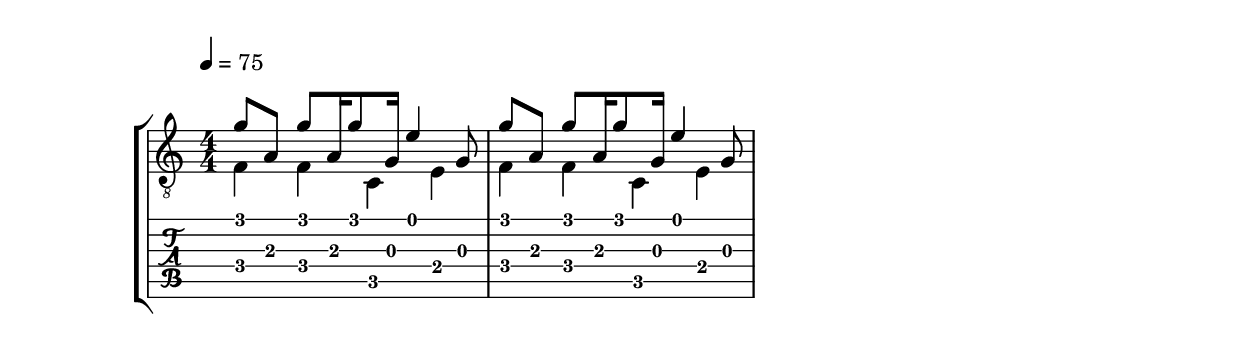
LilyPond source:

\version "2.12.3"
\include "english.ly"

%-----------------------------------------------------------------------
% Bars

vOneBarIntro = { <g'\1>8 <a\3>8 <g'\1>8 <a\3>16 <g'\1>8 <g\3>16 <e'\1>4 <g\3>8 }
vTwoBarIntro = { <f\4>4 <f\4>4 <c\5>4 <e\4>4 }


%-----------------------------------------------------------------------
% Lines

vOneLineTabOneLineTwo = { \vOneBarIntro \vOneBarIntro \break }
vTwoLineTabOneLineTwo = { \vTwoBarIntro \vTwoBarIntro \break }


%-----------------------------------------------------------------------
% Voices

vOne = { \vOneLineTabOneLineTwo }

vTwo = { \vTwoLineTabOneLineTwo }


\score {
  \new StaffGroup <<
    \new Staff <<
      \tempo 4 = 75
      \clef "treble_8"

      \new Voice {
        \voiceOne
        \vOne
      }
      \new Voice {
        \voiceTwo
        \vTwo
      }
    >>

    \new TabStaff <<
      \new TabVoice {
        \slurUp
        \vOne
      }
      \new TabVoice {
        \slurUp
        \vTwo
      }
    >>
  >>

  \layout {
    \context { \Staff
      \override TimeSignature #'style = #'numbered
      \override StringNumber #'transparent = ##t
    }
    \context { \TabStaff
      \override TimeSignature #'style = #'numbered
    }
    \context { \Voice
      \remove Slur_engraver
    }
    \context { \TabVoice
      \remove Dots_engraver
      \remove Stem_engraver
      \remove Rest_engraver
    }
  }
}

% showLastLength = R1*4
\score {
  \new Staff \with {midiInstrument = #"acoustic guitar (nylon)"} <<
    \tempo 4 = 75
    \clef "treble_8"

    \new Voice {
      \unfoldRepeats {
        \vOne
      }
    }
    \new Voice {
      \unfoldRepeats {
        \vTwo
      }
    }
  >>

  \midi {}
}
